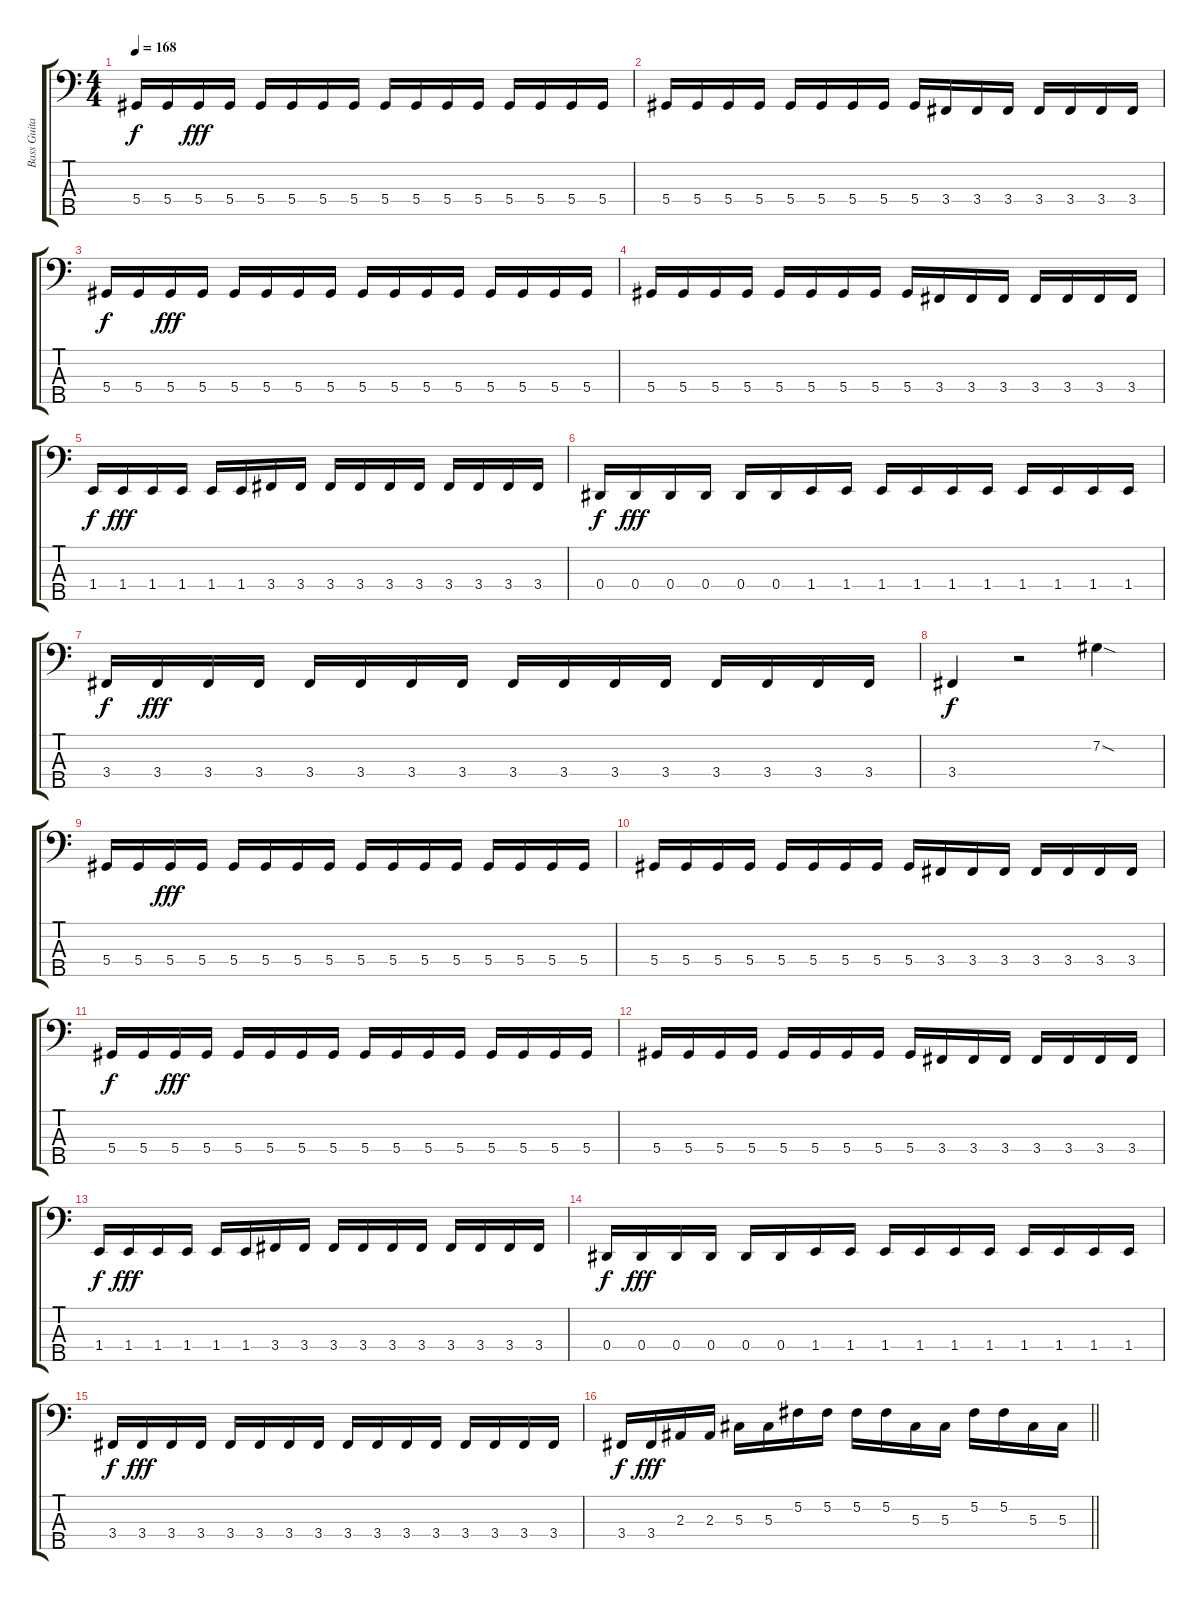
\track ("Bass Guitar" "Bass Guita") {instrument electricbassfinger}
\staff {score tabs}
\tuning (Gb2 Db2 Ab1 Eb1 Bb0) {hide}
\ts (4 4)
\tempo 168
\clef f4
\ks c
5.4.16{dy f instrument electricbassfinger} 5.4.16 5.4.16{dy fff} 5.4.16 5.4.16 5.4.16 5.4.16 5.4.16 5.4.16 5.4.16 5.4.16 5.4.16 5.4.16 5.4.16 5.4.16 5.4.16 |
5.4.16 5.4.16 5.4.16 5.4.16 5.4.16 5.4.16 5.4.16 5.4.16 5.4.16 3.4.16 3.4.16 3.4.16 3.4.16 3.4.16 3.4.16 3.4.16 |
5.4.16{dy f} 5.4.16 5.4.16{dy fff} 5.4.16 5.4.16 5.4.16 5.4.16 5.4.16 5.4.16 5.4.16 5.4.16 5.4.16 5.4.16 5.4.16 5.4.16 5.4.16 |
5.4.16 5.4.16 5.4.16 5.4.16 5.4.16 5.4.16 5.4.16 5.4.16 5.4.16 3.4.16 3.4.16 3.4.16 3.4.16 3.4.16 3.4.16 3.4.16 |
1.4.16{dy f} 1.4.16{dy fff} 1.4.16 1.4.16 1.4.16 1.4.16 3.4.16 3.4.16 3.4.16 3.4.16 3.4.16 3.4.16 3.4.16 3.4.16 3.4.16 3.4.16 |
0.4.16{dy f} 0.4.16{dy fff} 0.4.16 0.4.16 0.4.16 0.4.16 1.4.16 1.4.16 1.4.16 1.4.16 1.4.16 1.4.16 1.4.16 1.4.16 1.4.16 1.4.16 |
3.4.16{dy f} 3.4.16{dy fff} 3.4.16 3.4.16 3.4.16 3.4.16 3.4.16 3.4.16 3.4.16 3.4.16 3.4.16 3.4.16 3.4.16 3.4.16 3.4.16 3.4.16 |
3.4.4{dy f} r.2 7.2{sod}.4 |
5.4.16{instrument electricbassfinger} 5.4.16 5.4.16{dy fff} 5.4.16 5.4.16 5.4.16 5.4.16 5.4.16 5.4.16 5.4.16 5.4.16 5.4.16 5.4.16 5.4.16 5.4.16 5.4.16 |
5.4.16 5.4.16 5.4.16 5.4.16 5.4.16 5.4.16 5.4.16 5.4.16 5.4.16 3.4.16 3.4.16 3.4.16 3.4.16 3.4.16 3.4.16 3.4.16 |
5.4.16{dy f} 5.4.16 5.4.16{dy fff} 5.4.16 5.4.16 5.4.16 5.4.16 5.4.16 5.4.16 5.4.16 5.4.16 5.4.16 5.4.16 5.4.16 5.4.16 5.4.16 |
5.4.16 5.4.16 5.4.16 5.4.16 5.4.16 5.4.16 5.4.16 5.4.16 5.4.16 3.4.16 3.4.16 3.4.16 3.4.16 3.4.16 3.4.16 3.4.16 |
1.4.16{dy f} 1.4.16{dy fff} 1.4.16 1.4.16 1.4.16 1.4.16 3.4.16 3.4.16 3.4.16 3.4.16 3.4.16 3.4.16 3.4.16 3.4.16 3.4.16 3.4.16 |
0.4.16{dy f} 0.4.16{dy fff} 0.4.16 0.4.16 0.4.16 0.4.16 1.4.16 1.4.16 1.4.16 1.4.16 1.4.16 1.4.16 1.4.16 1.4.16 1.4.16 1.4.16 |
3.4.16{dy f} 3.4.16{dy fff} 3.4.16 3.4.16 3.4.16 3.4.16 3.4.16 3.4.16 3.4.16 3.4.16 3.4.16 3.4.16 3.4.16 3.4.16 3.4.16 3.4.16 |
\barLineRight lightlight
3.4.16{dy f} 3.4.16{dy fff} 2.3.16 2.3.16 5.3.16 5.3.16 5.2.16 5.2.16 5.2.16 5.2.16 5.3.16 5.3.16 5.2.16 5.2.16 5.3.16 5.3.16
